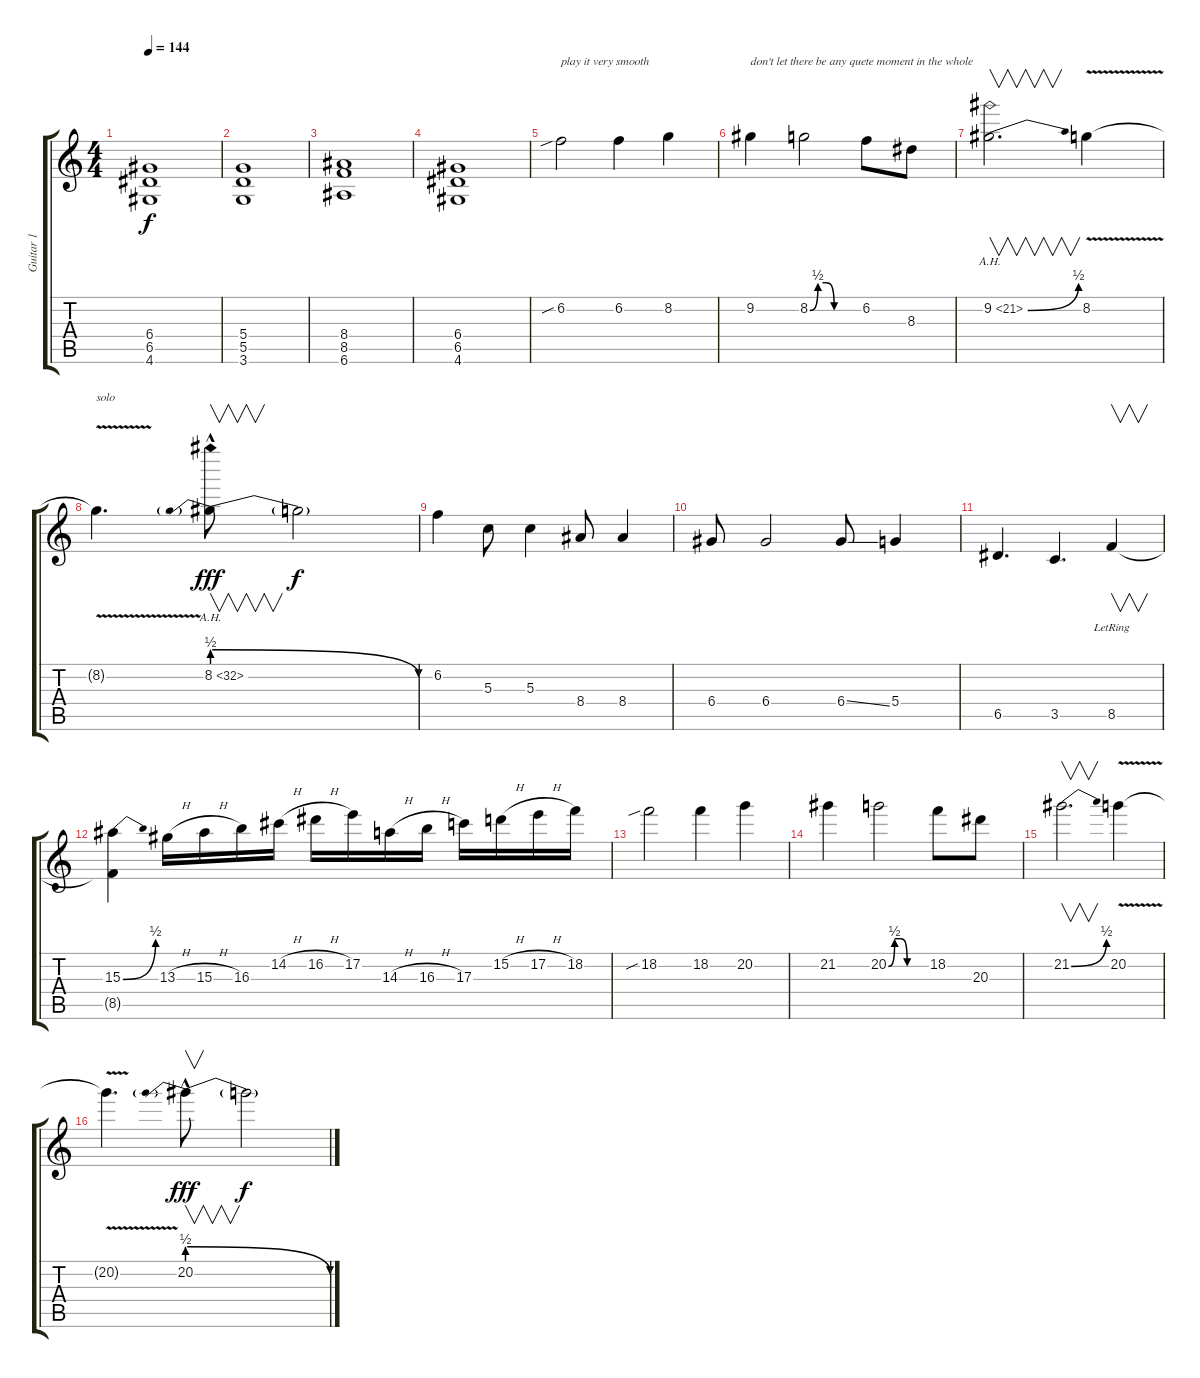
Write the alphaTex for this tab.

\track ("Guitar 1" "Guitar 1") {instrument distortionguitar}
\staff {score tabs}
\tuning (E4 B3 G3 D3 A2 E2) {hide}
\ts (4 4)
\tempo 144
\clef g2
\ks c
(6.4 6.5 4.6).1{dy f} |
(5.4 5.5 3.6).1 |
(8.4 8.5 6.6).1 |
(6.4 6.5 4.6).1 |
6.2{sib}.2{txt "play it very smooth" volume 16} 6.2.4 8.2.4 |
9.2.4{txt "don't let there be any quete moment in the whole"} 8.2{be (custom 0 0 10 2 20 2 30 0 60 0)}.2 6.2.8 8.3.8 |
9.2{be (bend 0 0 60 2) ah 12}.2{v d} 8.2{v}.4 |
8.2{t}.4{d txt "solo"} 8.2{be (prebendrelease 0 2 60 0) ah 24 hac}.8{v dy fff} 8.2{t}.2{dy f} |
6.2.4 5.3.8 5.3.4 8.4.8 8.4.4 |
6.4.8 6.4.2 6.4{ss}.8 5.4.4 |
6.5.4{d} 3.5.4{d} 8.5{lr}.4{v} |
(15.3{be (bend 0 0 60 2)} 8.5{t}).4 13.3{h}.16 15.3{h}.16 16.3.16 14.2{h}.16 16.2{h}.16 17.2.16 14.3{h}.16 16.3{h}.16 17.3.16 15.2{h}.16 17.2{h}.16 18.2.16 |
18.2{sib}.2{volume 16} 18.2.4 20.2.4 |
21.2.4 20.2{be (custom 0 0 10 2 20 2 30 0 60 0)}.2 18.2.8 20.3.8 |
21.2{be (bend 0 0 60 2)}.2{v d} 20.2{v}.4 |
20.2{t}.4{d} 20.2{be (prebendrelease 0 2 60 0) hac}.8{v dy fff} 20.2{t}.2{dy f}
